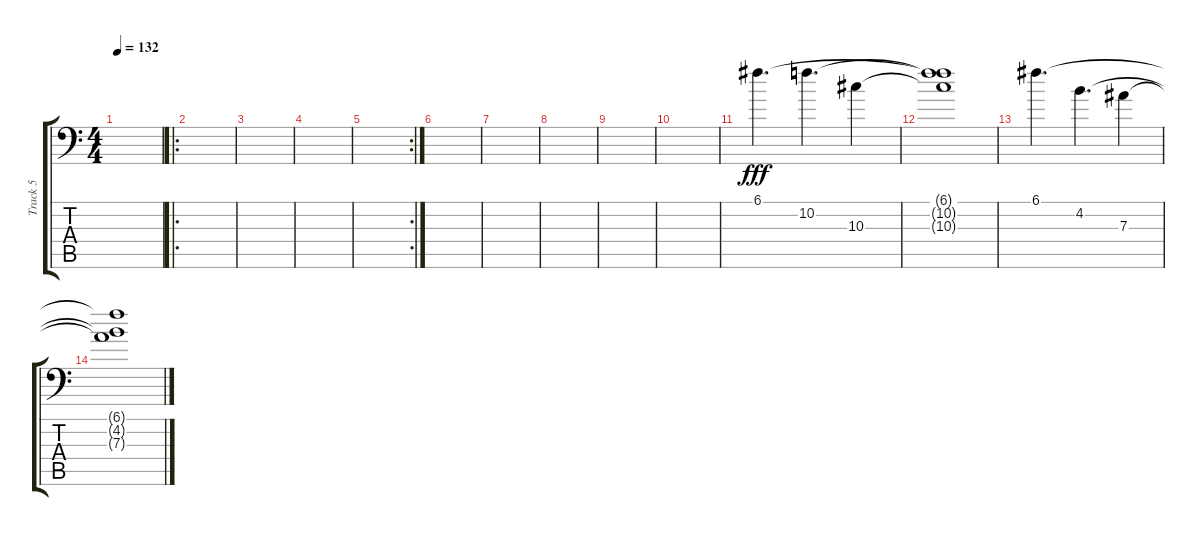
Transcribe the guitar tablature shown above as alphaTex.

\track ("Track 5" "Track 5") {instrument distortionguitar}
\staff {score tabs}
\tuning (C4 G3 Eb3 Bb2 F2 Bb1) {hide}
\ts (4 4)
\tempo 132
\clef f4
\ks c
|
\ro
|
|
|
\rc 2
|
|
|
|
|
|
6.1.4{d dy fff} 10.2.4{d} 10.3.4 |
(6.1{t} 10.2{t} 10.3{t}).1 |
6.1.4{d} 4.2.4{d} 7.3.4 |
(6.1{t} 4.2{t} 7.3{t}).1
